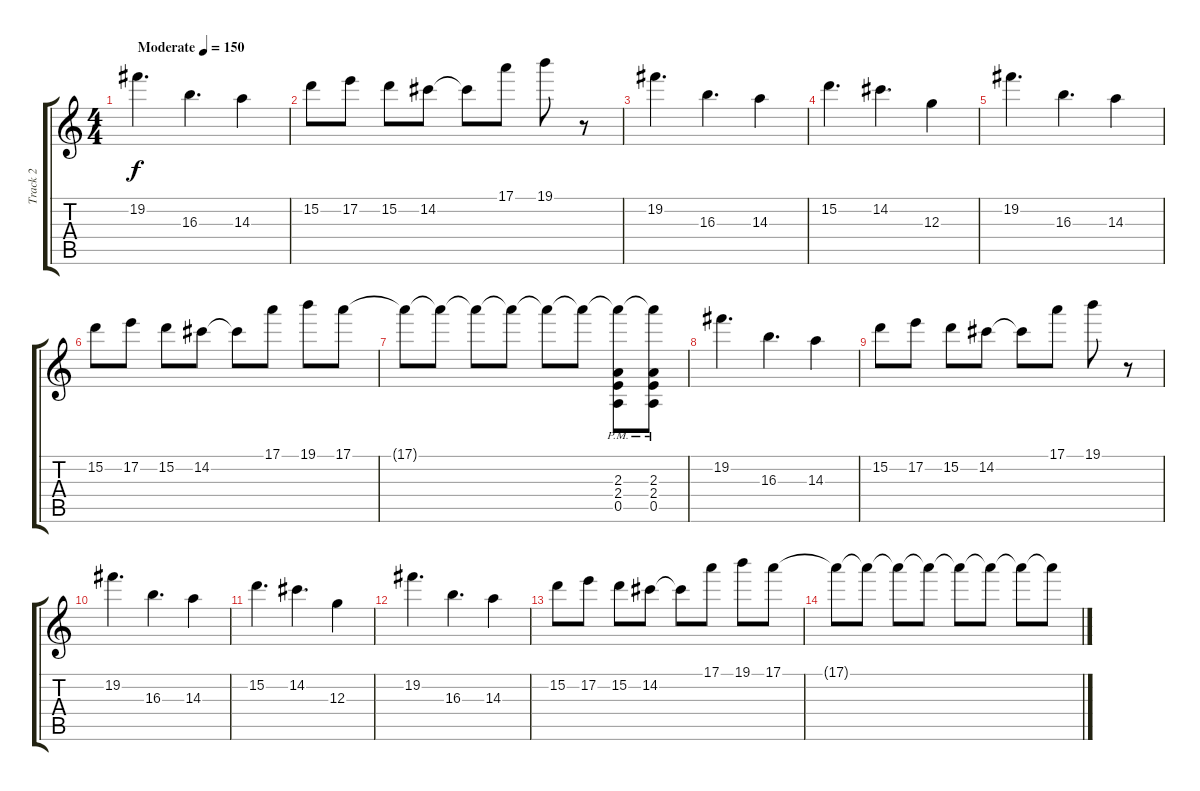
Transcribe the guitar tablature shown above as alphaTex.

\track ("Track 2" "Track 2") {instrument acousticguitarsteel}
\staff {score tabs}
\tuning (E4 B3 G3 D3 A2 D2) {hide}
\ts (4 4)
\tempo (150 "Moderate")
\clef g2
\ks c
19.2.4{d dy f instrument acousticguitarsteel} 16.3.4{d} 14.3.4 |
15.2.8 17.2.8 15.2.8 14.2.8 14.2{t}.8 17.1.8 19.1.8 r.8 |
19.2.4{d} 16.3.4{d} 14.3.4 |
15.2.4{d} 14.2.4{d} 12.3.4 |
19.2.4{d} 16.3.4{d} 14.3.4 |
15.2.8 17.2.8 15.2.8 14.2.8 14.2{t}.8 17.1.8 19.1.8 17.1.8 |
17.1{t}.8 17.1{t}.8 17.1{t}.8 17.1{t}.8 17.1{t}.8 17.1{t}.8 (17.1{t} 2.3{pm} 2.4{pm} 0.5{pm}).8 (17.1{t} 2.3{pm} 2.4{pm} 0.5{pm}).8 |
19.2.4{d} 16.3.4{d} 14.3.4 |
15.2.8 17.2.8 15.2.8 14.2.8 14.2{t}.8 17.1.8 19.1.8 r.8 |
19.2.4{d} 16.3.4{d} 14.3.4 |
15.2.4{d} 14.2.4{d} 12.3.4 |
19.2.4{d} 16.3.4{d} 14.3.4 |
15.2.8 17.2.8 15.2.8 14.2.8 14.2{t}.8 17.1.8 19.1.8 17.1.8 |
17.1{t}.8 17.1{t}.8 17.1{t}.8 17.1{t}.8 17.1{t}.8 17.1{t}.8 17.1{t}.8 17.1{t}.8
